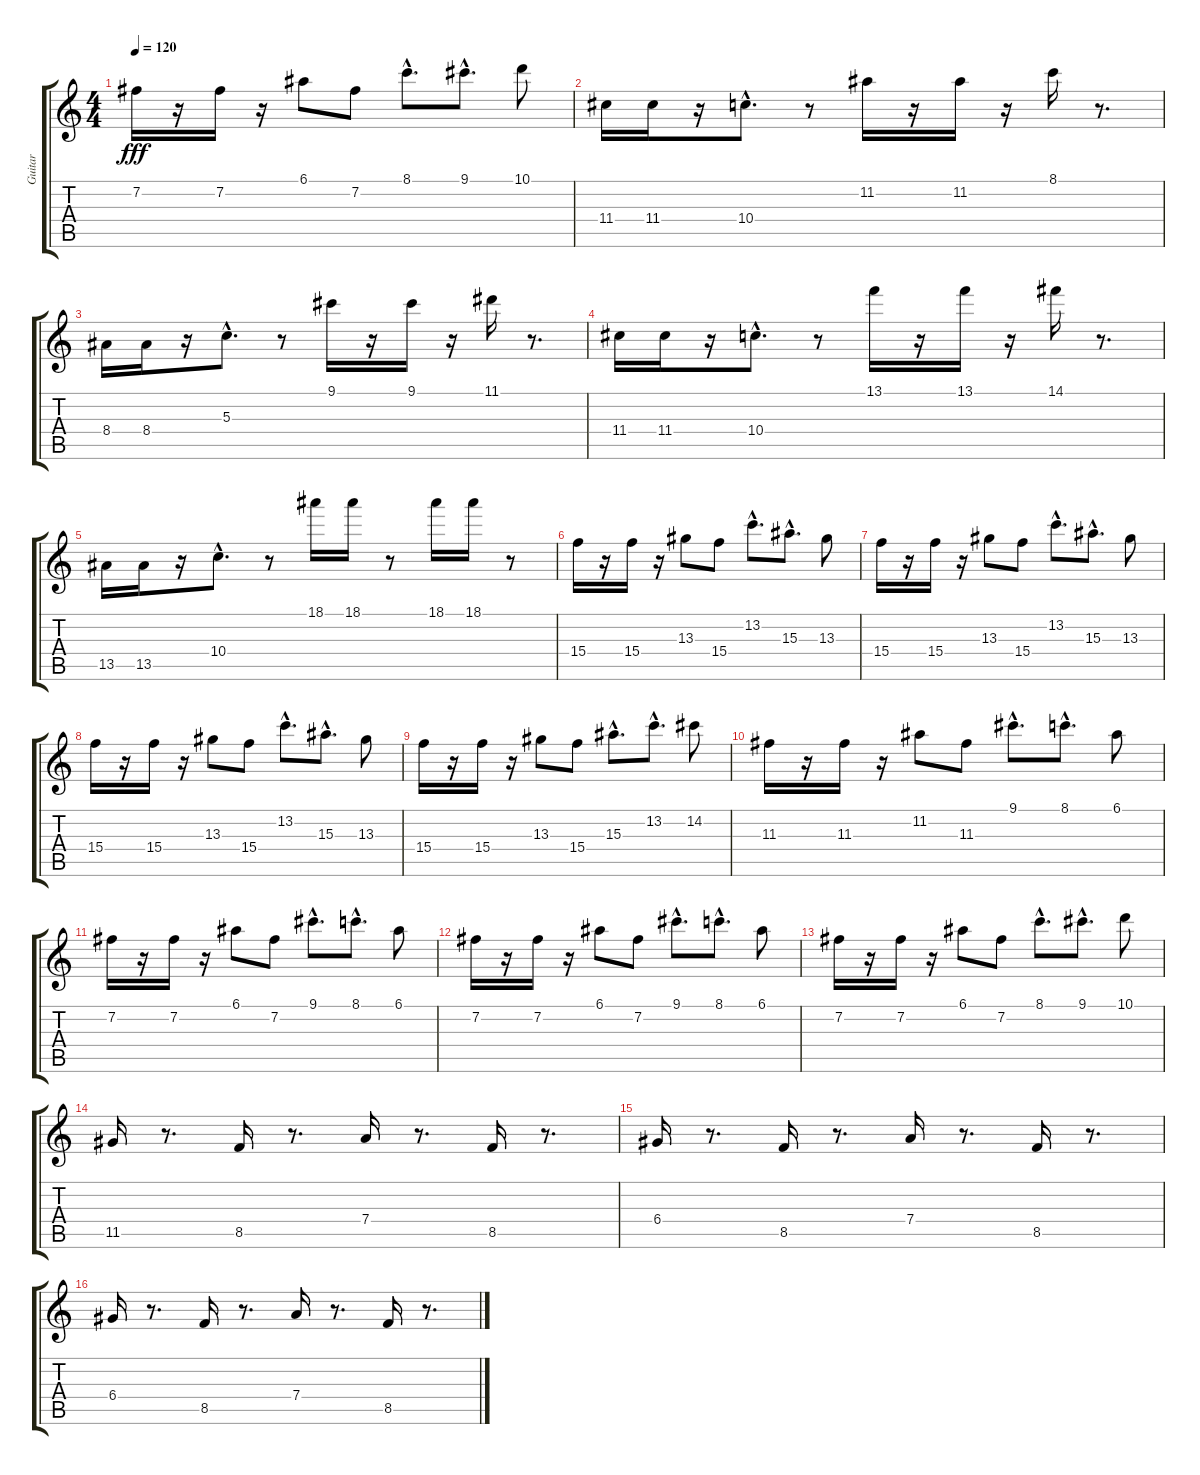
\track ("Guitar" "Guitar") {instrument distortionguitar}
\staff {score tabs}
\tuning (E4 B3 G3 D3 A2 E2) {hide}
\ts (4 4)
\tempo 120
\clef g2
\ks c
7.2.16{dy fff} r.16 7.2.16 r.16 6.1.8 7.2.8 8.1{hac}.8{d} 9.1{hac}.8{d} 10.1.8 |
11.4.16 11.4.16 r.16 10.4{hac}.8{d} r.8 11.2.16 r.16 11.2.16 r.16 8.1.16 r.8{d} |
8.4.16 8.4.16 r.16 5.3{hac}.8{d} r.8 9.1.16 r.16 9.1.16 r.16 11.1.16 r.8{d} |
11.4.16 11.4.16 r.16 10.4{hac}.8{d} r.8 13.1.16 r.16 13.1.16 r.16 14.1.16 r.8{d} |
13.5.16 13.5.16 r.16 10.4{hac}.8{d} r.8 18.1.16 18.1.16 r.8 18.1.16 18.1.16 r.8 |
15.4.16 r.16 15.4.16 r.16 13.3.8 15.4.8 13.2{hac}.8{d} 15.3{hac}.8{d} 13.3.8 |
15.4.16 r.16 15.4.16 r.16 13.3.8 15.4.8 13.2{hac}.8{d} 15.3{hac}.8{d} 13.3.8 |
15.4.16 r.16 15.4.16 r.16 13.3.8 15.4.8 13.2{hac}.8{d} 15.3{hac}.8{d} 13.3.8 |
15.4.16 r.16 15.4.16 r.16 13.3.8 15.4.8 15.3{hac}.8{d} 13.2{hac}.8{d} 14.2.8 |
11.3.16 r.16 11.3.16 r.16 11.2.8 11.3.8 9.1{hac}.8{d} 8.1{hac}.8{d} 6.1.8 |
7.2.16 r.16 7.2.16 r.16 6.1.8 7.2.8 9.1{hac}.8{d} 8.1{hac}.8{d} 6.1.8 |
7.2.16 r.16 7.2.16 r.16 6.1.8 7.2.8 9.1{hac}.8{d} 8.1{hac}.8{d} 6.1.8 |
7.2.16 r.16 7.2.16 r.16 6.1.8 7.2.8 8.1{hac}.8{d} 9.1{hac}.8{d} 10.1.8 |
11.5.16 r.8{d} 8.5.16 r.8{d} 7.4.16 r.8{d} 8.5.16 r.8{d} |
6.4.16 r.8{d} 8.5.16 r.8{d} 7.4.16 r.8{d} 8.5.16 r.8{d} |
6.4.16 r.8{d} 8.5.16 r.8{d} 7.4.16 r.8{d} 8.5.16 r.8{d}
